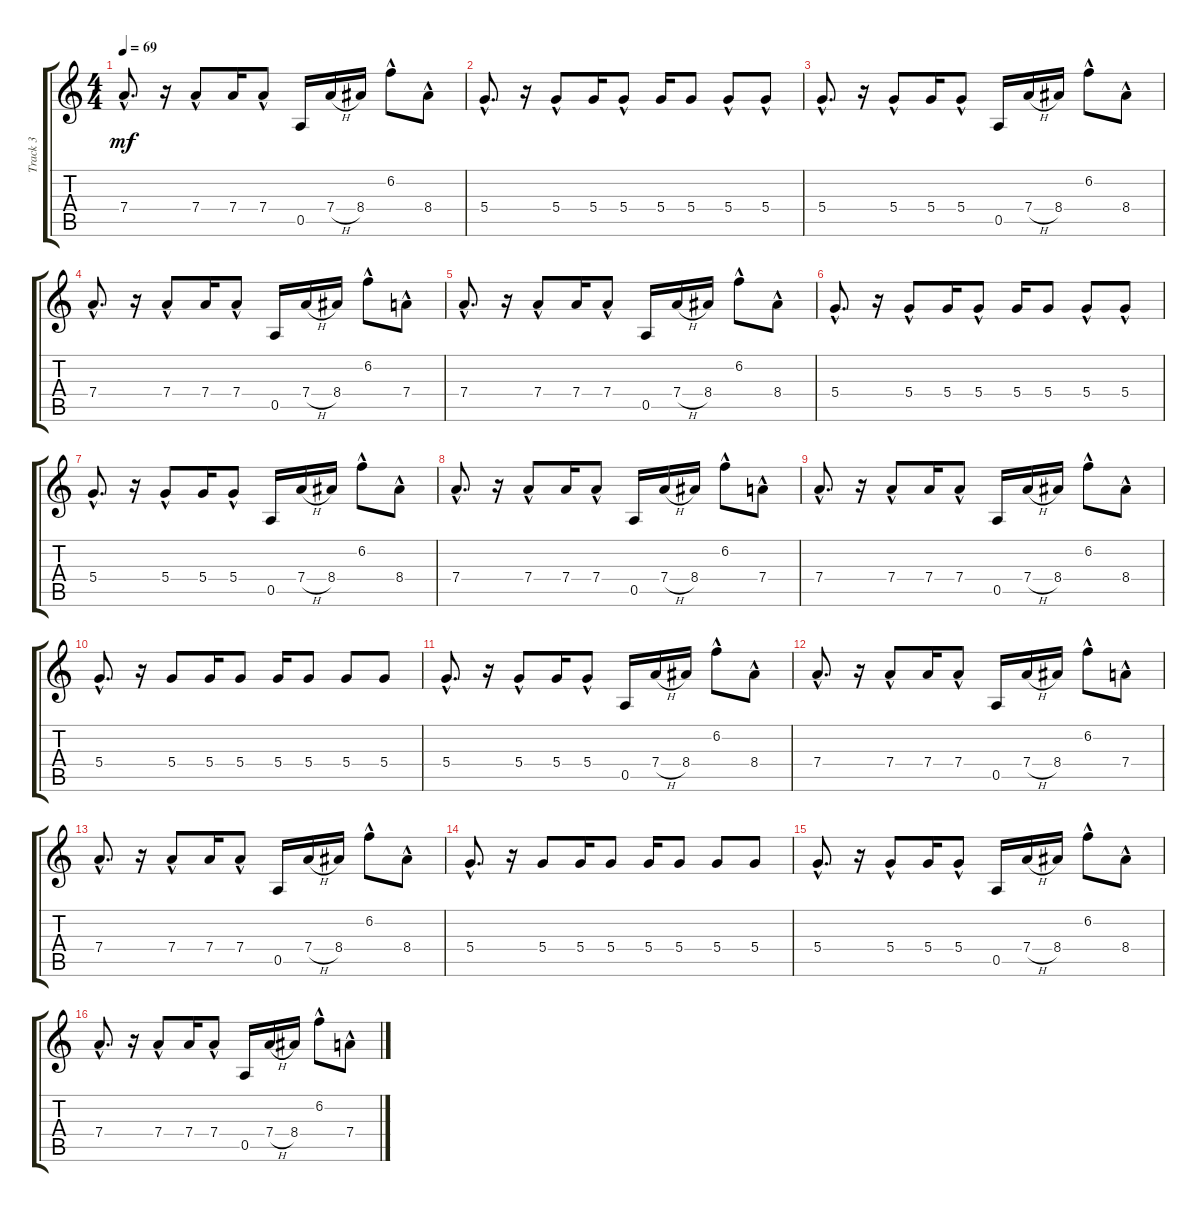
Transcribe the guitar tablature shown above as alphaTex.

\track ("Track 3" "Track 3") {instrument electricguitarjazz}
\staff {score tabs}
\tuning (E4 B3 G3 D3 A2 D2) {hide}
\ts (4 4)
\tempo 69
\clef g2
\ks c
7.4{hac}.8{d dy mf} r.16 7.4{hac}.8 7.4.16 7.4{hac}.8 0.5.16 7.4{h}.16 8.4.16 6.2{hac}.8 8.4{hac}.8 |
5.4{hac}.8{d} r.16 5.4{hac}.8 5.4.16 5.4{hac}.8 5.4.16 5.4.8 5.4{hac}.8 5.4{hac}.8 |
5.4{hac}.8{d} r.16 5.4{hac}.8 5.4.16 5.4{hac}.8 0.5.16 7.4{h}.16 8.4.16 6.2{hac}.8 8.4{hac}.8 |
7.4{hac}.8{d} r.16 7.4{hac}.8 7.4.16 7.4{hac}.8 0.5.16 7.4{h}.16 8.4.16 6.2{hac}.8 7.4{hac}.8 |
7.4{hac}.8{d} r.16 7.4{hac}.8 7.4.16 7.4{hac}.8 0.5.16 7.4{h}.16 8.4.16 6.2{hac}.8 8.4{hac}.8 |
5.4{hac}.8{d} r.16 5.4{hac}.8 5.4.16 5.4{hac}.8 5.4.16 5.4.8 5.4{hac}.8 5.4{hac}.8 |
5.4{hac}.8{d} r.16 5.4{hac}.8 5.4.16 5.4{hac}.8 0.5.16 7.4{h}.16 8.4.16 6.2{hac}.8 8.4{hac}.8 |
7.4{hac}.8{d} r.16 7.4{hac}.8 7.4.16 7.4{hac}.8 0.5.16 7.4{h}.16 8.4.16 6.2{hac}.8 7.4{hac}.8 |
7.4{hac}.8{d} r.16 7.4{hac}.8 7.4.16 7.4{hac}.8 0.5.16 7.4{h}.16 8.4.16 6.2{hac}.8 8.4{hac}.8 |
5.4{hac}.8{d} r.16 5.4.8 5.4.16 5.4.8 5.4.16 5.4.8 5.4.8 5.4.8 |
5.4{hac}.8{d} r.16 5.4{hac}.8 5.4.16 5.4{hac}.8 0.5.16 7.4{h}.16 8.4.16 6.2{hac}.8 8.4{hac}.8 |
7.4{hac}.8{d} r.16 7.4{hac}.8 7.4.16 7.4{hac}.8 0.5.16 7.4{h}.16 8.4.16 6.2{hac}.8 7.4{hac}.8 |
7.4{hac}.8{d} r.16 7.4{hac}.8 7.4.16 7.4{hac}.8 0.5.16 7.4{h}.16 8.4.16 6.2{hac}.8 8.4{hac}.8 |
5.4{hac}.8{d} r.16 5.4.8 5.4.16 5.4.8 5.4.16 5.4.8 5.4.8 5.4.8 |
5.4{hac}.8{d} r.16 5.4{hac}.8 5.4.16 5.4{hac}.8 0.5.16 7.4{h}.16 8.4.16 6.2{hac}.8 8.4{hac}.8 |
7.4{hac}.8{d} r.16 7.4{hac}.8 7.4.16 7.4{hac}.8 0.5.16 7.4{h}.16 8.4.16 6.2{hac}.8 7.4{hac}.8
